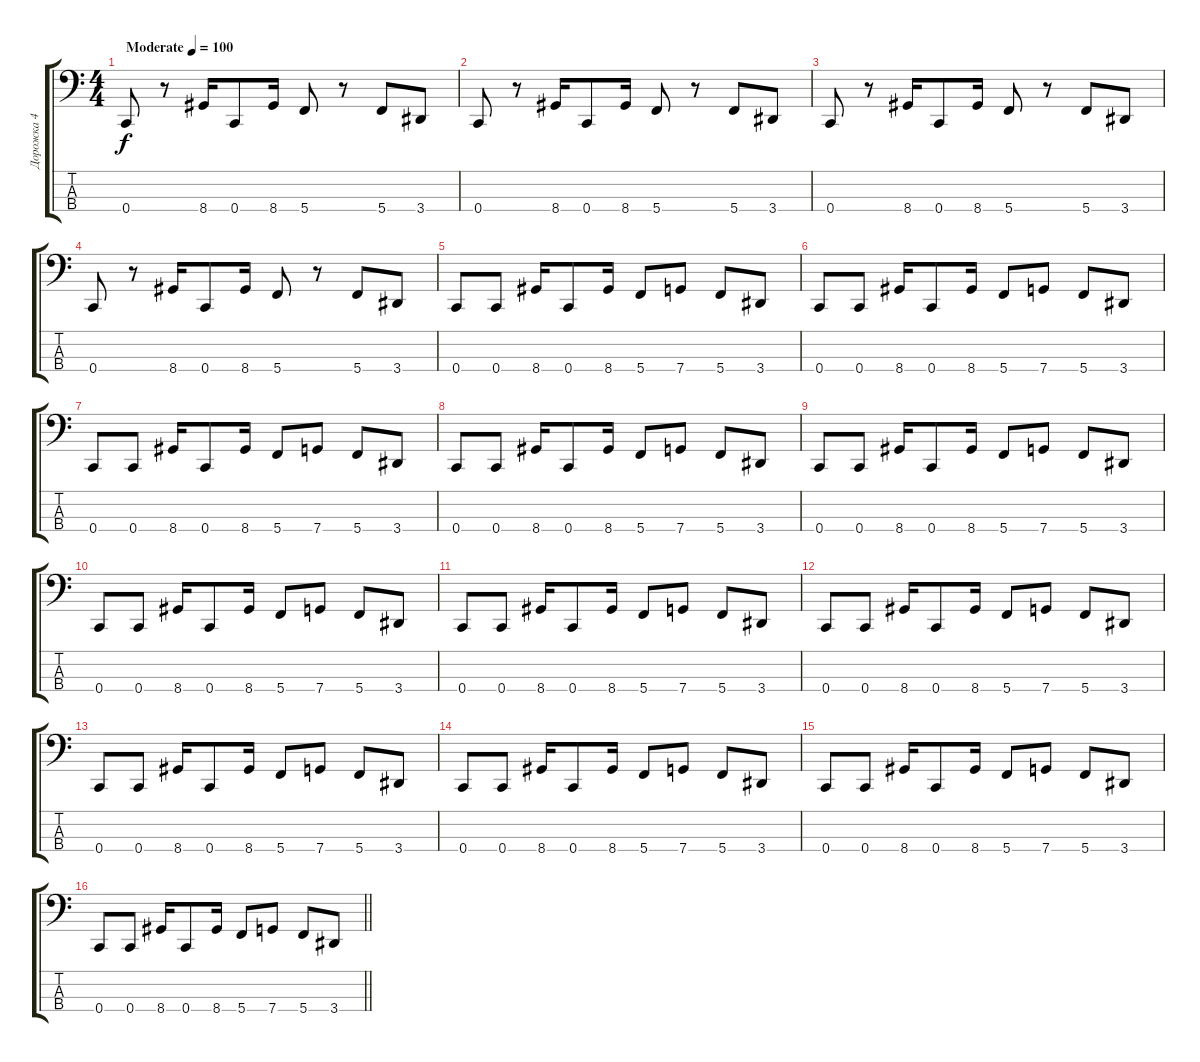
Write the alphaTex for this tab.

\track ("Дорожка 4" "Дорожка 4") {instrument electricbassfinger}
\staff {score tabs}
\tuning (F2 C2 G1 C1) {hide}
\ts (4 4)
\tempo (100 "Moderate")
\clef f4
\ks c
0.4.8{dy f instrument electricbassfinger} r.8 8.4.16 0.4.8 8.4.16 5.4.8 r.8 5.4.8 3.4.8 |
0.4.8 r.8 8.4.16 0.4.8 8.4.16 5.4.8 r.8 5.4.8 3.4.8 |
0.4.8 r.8 8.4.16 0.4.8 8.4.16 5.4.8 r.8 5.4.8 3.4.8 |
0.4.8 r.8 8.4.16 0.4.8 8.4.16 5.4.8 r.8 5.4.8 3.4.8 |
0.4.8 0.4.8 8.4.16 0.4.8 8.4.16 5.4.8 7.4.8 5.4.8 3.4.8 |
0.4.8 0.4.8 8.4.16 0.4.8 8.4.16 5.4.8 7.4.8 5.4.8 3.4.8 |
0.4.8 0.4.8 8.4.16 0.4.8 8.4.16 5.4.8 7.4.8 5.4.8 3.4.8 |
0.4.8 0.4.8 8.4.16 0.4.8 8.4.16 5.4.8 7.4.8 5.4.8 3.4.8 |
0.4.8 0.4.8 8.4.16 0.4.8 8.4.16 5.4.8 7.4.8 5.4.8 3.4.8 |
0.4.8 0.4.8 8.4.16 0.4.8 8.4.16 5.4.8 7.4.8 5.4.8 3.4.8 |
0.4.8 0.4.8 8.4.16 0.4.8 8.4.16 5.4.8 7.4.8 5.4.8 3.4.8 |
0.4.8 0.4.8 8.4.16 0.4.8 8.4.16 5.4.8 7.4.8 5.4.8 3.4.8 |
0.4.8 0.4.8 8.4.16 0.4.8 8.4.16 5.4.8 7.4.8 5.4.8 3.4.8 |
0.4.8 0.4.8 8.4.16 0.4.8 8.4.16 5.4.8 7.4.8 5.4.8 3.4.8 |
0.4.8 0.4.8 8.4.16 0.4.8 8.4.16 5.4.8 7.4.8 5.4.8 3.4.8 |
\barLineRight lightlight
0.4.8 0.4.8 8.4.16 0.4.8 8.4.16 5.4.8 7.4.8 5.4.8 3.4.8
